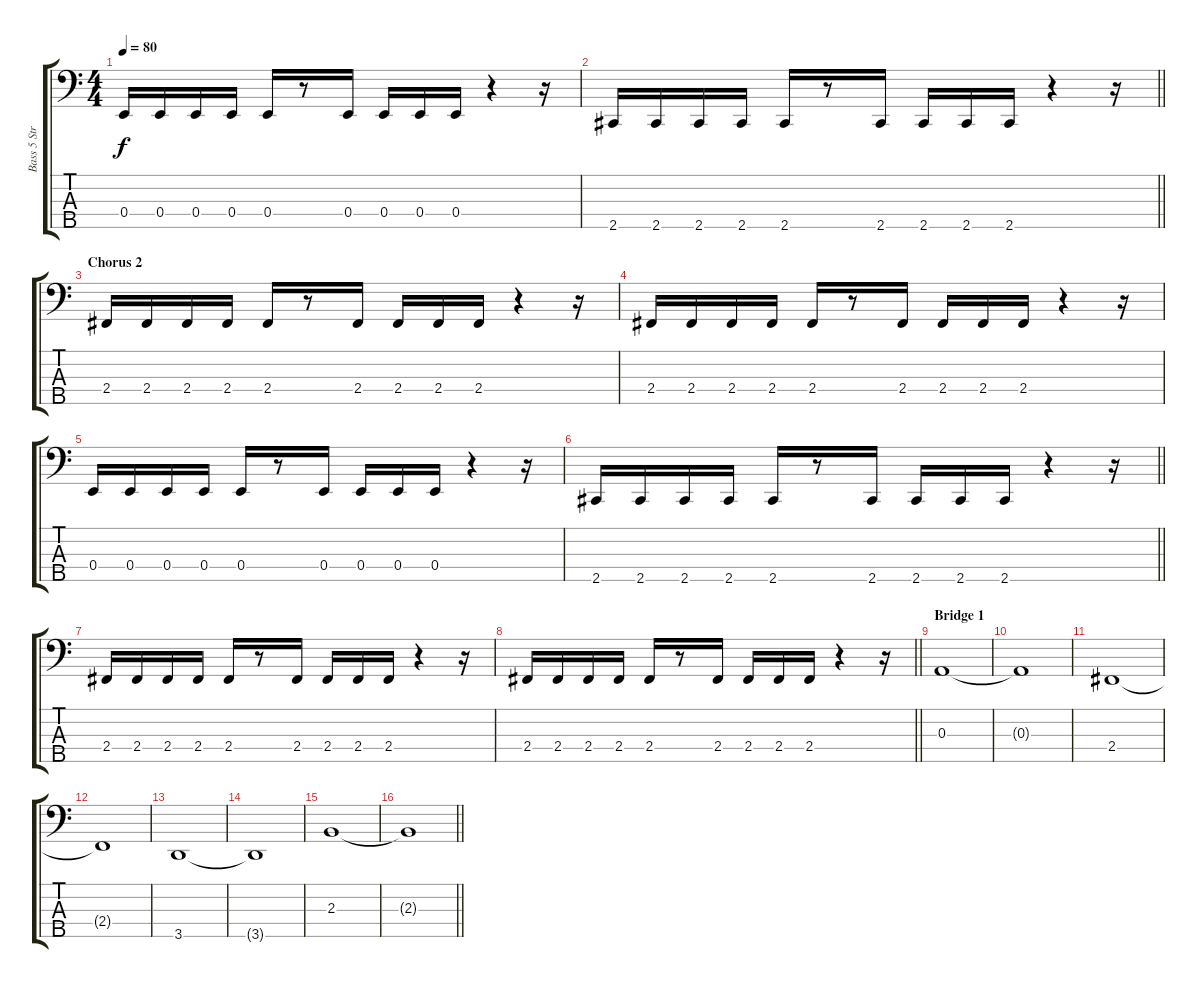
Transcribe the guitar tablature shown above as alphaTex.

\track ("Bass 5 Strings" "Bass 5 Str") {instrument electricbasspick}
\staff {score tabs}
\tuning (G2 D2 A1 E1 B0) {hide}
\ts (4 4)
\tempo 80
\clef f4
\ks c
0.4.16{dy f} 0.4.16 0.4.16 0.4.16 0.4.16 r.8 0.4.16 0.4.16 0.4.16 0.4.16 r.4 r.16 |
\barLineRight lightlight
2.5.16 2.5.16 2.5.16 2.5.16 2.5.16 r.8 2.5.16 2.5.16 2.5.16 2.5.16 r.4 r.16 |
\section ("" "Chorus 2")
2.4.16 2.4.16 2.4.16 2.4.16 2.4.16 r.8 2.4.16 2.4.16 2.4.16 2.4.16 r.4 r.16 |
2.4.16 2.4.16 2.4.16 2.4.16 2.4.16 r.8 2.4.16 2.4.16 2.4.16 2.4.16 r.4 r.16 |
0.4.16 0.4.16 0.4.16 0.4.16 0.4.16 r.8 0.4.16 0.4.16 0.4.16 0.4.16 r.4 r.16 |
\barLineRight lightlight
2.5.16 2.5.16 2.5.16 2.5.16 2.5.16 r.8 2.5.16 2.5.16 2.5.16 2.5.16 r.4 r.16 |
2.4.16 2.4.16 2.4.16 2.4.16 2.4.16 r.8 2.4.16 2.4.16 2.4.16 2.4.16 r.4 r.16 |
\barLineRight lightlight
2.4.16 2.4.16 2.4.16 2.4.16 2.4.16 r.8 2.4.16 2.4.16 2.4.16 2.4.16 r.4 r.16 |
\section ("" "Bridge 1")
0.3.1 |
0.3{t}.1 |
2.4.1 |
2.4{t}.1 |
3.5.1 |
3.5{t}.1 |
2.3.1 |
\barLineRight lightlight
2.3{t}.1
